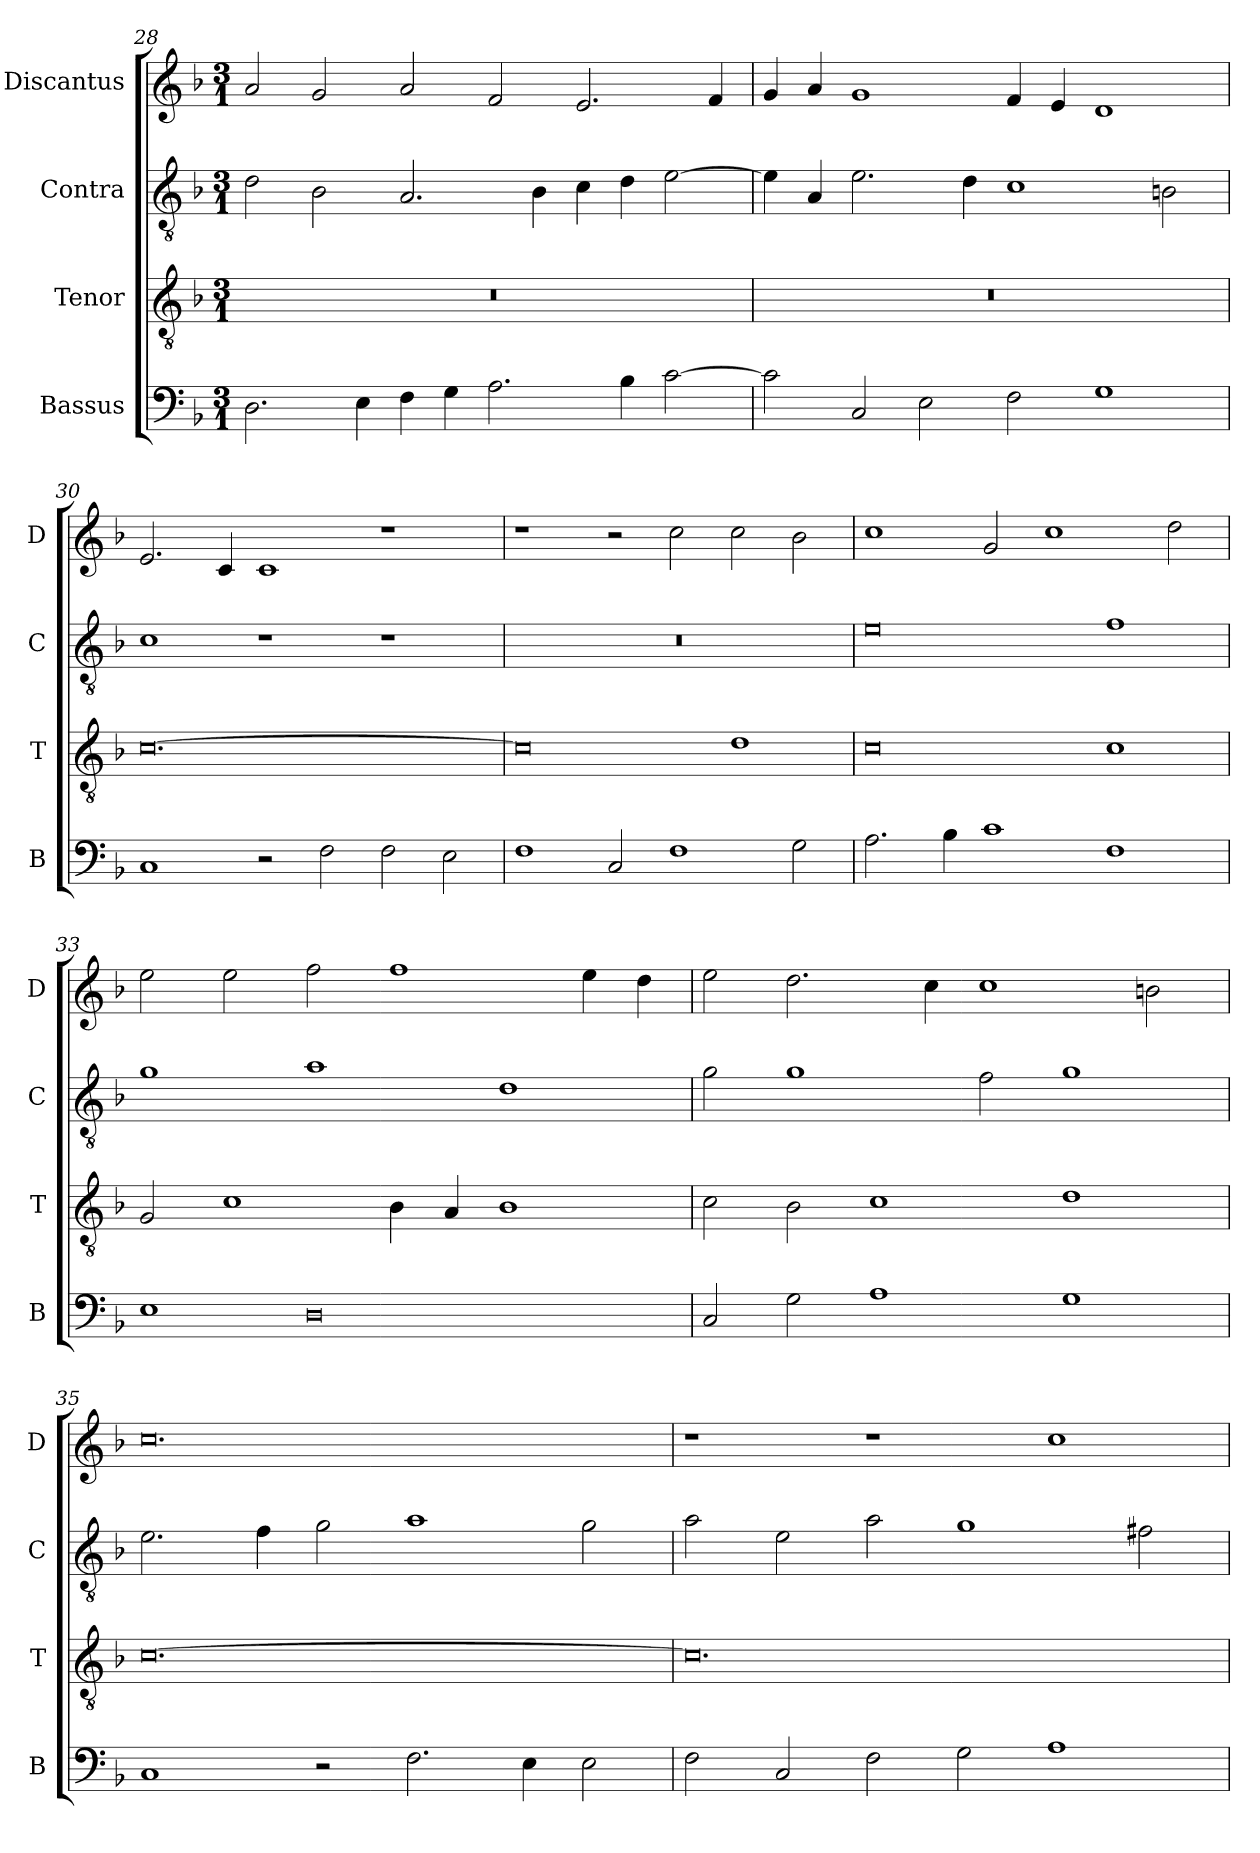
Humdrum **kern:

**kern	**kern	**kern	**kern
*part4	*part3	*part2	*part1
*staff4	*staff3	*staff2	*staff1
*I"Bassus	*I"Tenor	*I"Contra	*I"Discantus
*I'B	*I'T	*I'C	*I'D
*clefF4	*clefGv2	*clefGv2	*clefG2
*k[b-]	*k[b-]	*k[b-]	*k[b-]
*M3/1	*M3/1	*M3/1	*M3/1
=28	=28	=28	=28
2.D\	0.r	2d\	2a/
.	.	2B-\	2g/
4E\	.	.	.
4F\	.	2.A/	2a/
4G\	.	.	.
2.A\	.	.	2f/
.	.	4B-\	.
.	.	4c\	2.e/
4B-\	.	4d\	.
[2c\	.	[2e\	.
.	.	.	4f/
=29	=29	=29	=29
2c\]	0.r	4e\]	4g/
.	.	4A/	4a/
2C/	.	2.e\	1g
2E\	.	.	.
.	.	4d\	.
2F\	.	1c	4f/
.	.	.	4e/
1G	.	.	1d
.	.	2Bn\	.
=30	=30	=30	=30
1C	[0.c	1c	2.e/
.	.	.	4c/
2r	.	1r	1c
2F\	.	.	.
2F\	.	1r	1r
2E\	.	.	.
=31	=31	=31	=31
1F	0c]	0.r	1r
2C/	.	.	2r
1F	.	.	2cc\
.	1d	.	2cc\
2G\	.	.	2b-\
=32	=32	=32	=32
2.A\	0c	0e	1cc
4B-\	.	.	.
1c	.	.	2g/
.	.	.	1cc
1F	1c	1f	.
.	.	.	2dd\
=33	=33	=33	=33
1E	2G/	1g	2ee\
.	1c	.	2ee\
0D	.	1a	2ff\
.	4B-\	.	1ff
.	4A/	.	.
.	1B-	1d	.
.	.	.	4ee\
.	.	.	4dd\
=34	=34	=34	=34
2C/	2c\	2g\	2ee\
2G\	2B-\	1g	2.dd\
1A	1c	.	.
.	.	.	4cc\
.	.	2f\	1cc
1G	1d	1g	.
.	.	.	2bn\
=35	=35	=35	=35
1C	[0.c	2.e\	0.cc
.	.	4f\	.
2r	.	2g\	.
2.F\	.	1a	.
4E\	.	.	.
2E\	.	2g\	.
=36	=36	=36	=36
2F\	0.c]	2a\	1r
2C/	.	2e\	.
2F\	.	2a\	1r
2G\	.	1g	.
1A	.	.	1cc
.	.	2f#X\	.
=	=	=	=
*-	*-	*-	*-
